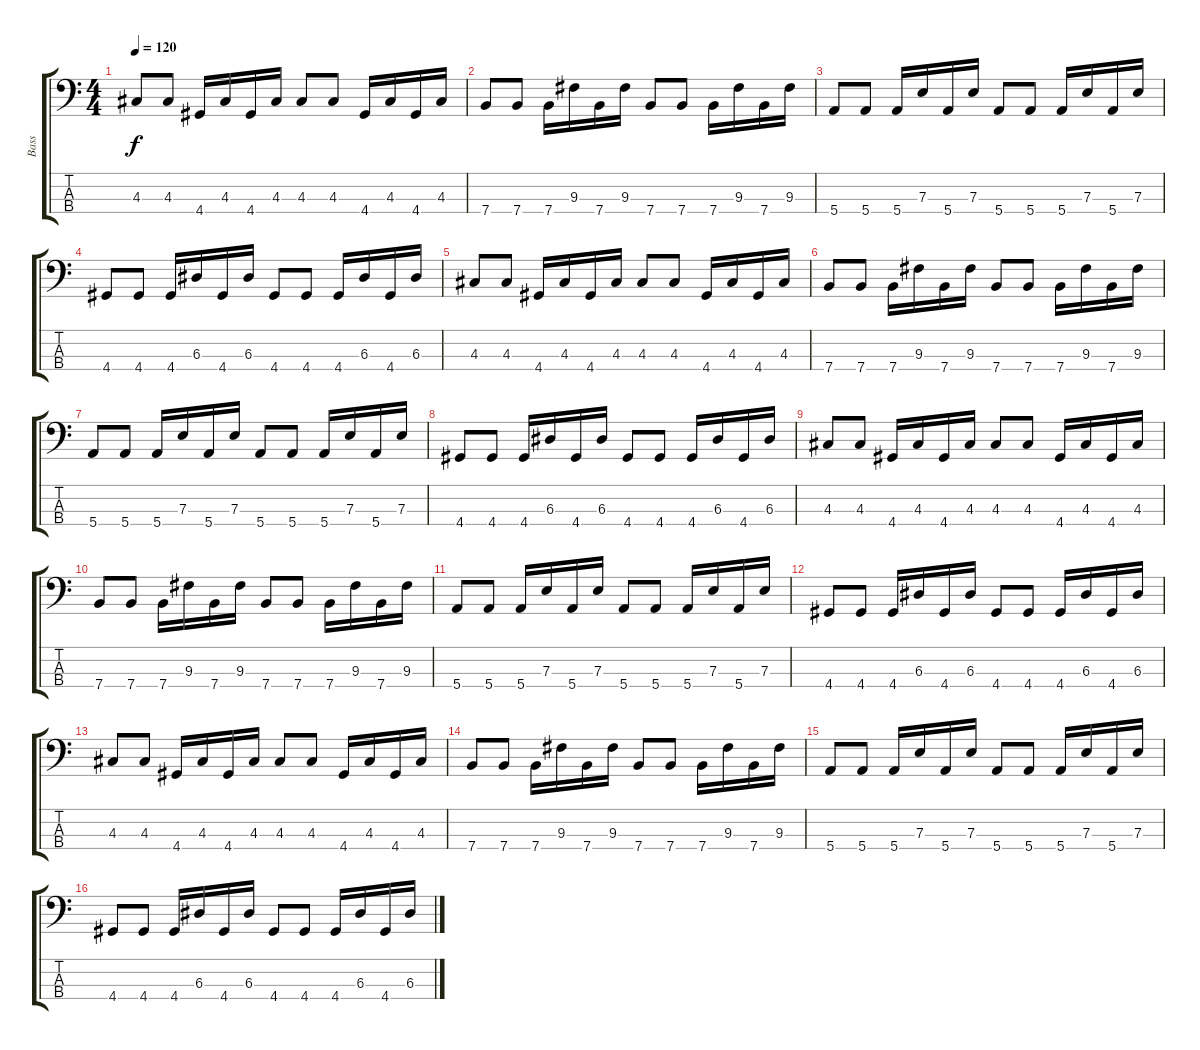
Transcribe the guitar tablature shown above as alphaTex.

\track ("Bass" "Bass") {instrument electricbassfinger}
\staff {score tabs}
\tuning (G2 D2 A1 E1) {hide}
\ts (4 4)
\tempo 120
\clef f4
\ks c
4.3.8{dy f} 4.3.8 4.4.16 4.3.16 4.4.16 4.3.16 4.3.8 4.3.8 4.4.16 4.3.16 4.4.16 4.3.16 |
7.4.8 7.4.8 7.4.16 9.3.16 7.4.16 9.3.16 7.4.8 7.4.8 7.4.16 9.3.16 7.4.16 9.3.16 |
5.4.8 5.4.8 5.4.16 7.3.16 5.4.16 7.3.16 5.4.8 5.4.8 5.4.16 7.3.16 5.4.16 7.3.16 |
4.4.8 4.4.8 4.4.16 6.3.16 4.4.16 6.3.16 4.4.8 4.4.8 4.4.16 6.3.16 4.4.16 6.3.16 |
4.3.8 4.3.8 4.4.16 4.3.16 4.4.16 4.3.16 4.3.8 4.3.8 4.4.16 4.3.16 4.4.16 4.3.16 |
7.4.8 7.4.8 7.4.16 9.3.16 7.4.16 9.3.16 7.4.8 7.4.8 7.4.16 9.3.16 7.4.16 9.3.16 |
5.4.8 5.4.8 5.4.16 7.3.16 5.4.16 7.3.16 5.4.8 5.4.8 5.4.16 7.3.16 5.4.16 7.3.16 |
4.4.8 4.4.8 4.4.16 6.3.16 4.4.16 6.3.16 4.4.8 4.4.8 4.4.16 6.3.16 4.4.16 6.3.16 |
4.3.8 4.3.8 4.4.16 4.3.16 4.4.16 4.3.16 4.3.8 4.3.8 4.4.16 4.3.16 4.4.16 4.3.16 |
7.4.8 7.4.8 7.4.16 9.3.16 7.4.16 9.3.16 7.4.8 7.4.8 7.4.16 9.3.16 7.4.16 9.3.16 |
5.4.8 5.4.8 5.4.16 7.3.16 5.4.16 7.3.16 5.4.8 5.4.8 5.4.16 7.3.16 5.4.16 7.3.16 |
4.4.8 4.4.8 4.4.16 6.3.16 4.4.16 6.3.16 4.4.8 4.4.8 4.4.16 6.3.16 4.4.16 6.3.16 |
4.3.8 4.3.8 4.4.16 4.3.16 4.4.16 4.3.16 4.3.8 4.3.8 4.4.16 4.3.16 4.4.16 4.3.16 |
7.4.8 7.4.8 7.4.16 9.3.16 7.4.16 9.3.16 7.4.8 7.4.8 7.4.16 9.3.16 7.4.16 9.3.16 |
5.4.8 5.4.8 5.4.16 7.3.16 5.4.16 7.3.16 5.4.8 5.4.8 5.4.16 7.3.16 5.4.16 7.3.16 |
4.4.8 4.4.8 4.4.16 6.3.16 4.4.16 6.3.16 4.4.8 4.4.8 4.4.16 6.3.16 4.4.16 6.3.16
